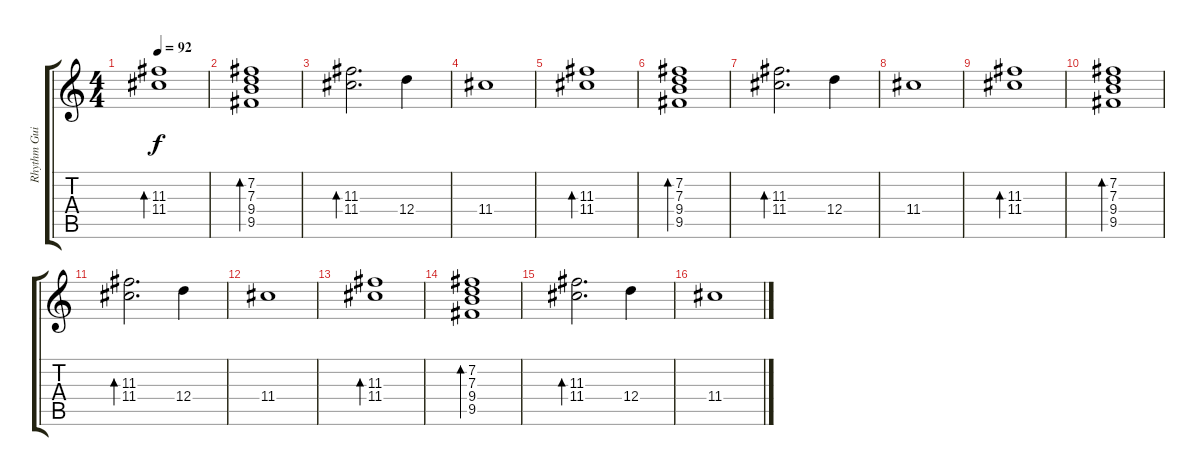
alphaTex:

\track ("Rhythm Guitar 1" "Rhythm Gui") {instrument electricguitarjazz}
\staff {score tabs}
\tuning (E4 B3 G3 D3 A2 E2) {hide}
\ts (4 4)
\tempo 92
\clef g2
\ks c
(11.3 11.4).1{bd 120 dy f} |
(7.2 7.3 9.4 9.5).1{bd 120} |
(11.3 11.4).2{d bd 120} 12.4.4 |
11.4.1 |
(11.3 11.4).1{bd 120} |
(7.2 7.3 9.4 9.5).1{bd 120} |
(11.3 11.4).2{d bd 120} 12.4.4 |
11.4.1 |
(11.3 11.4).1{bd 120} |
(7.2 7.3 9.4 9.5).1{bd 120} |
(11.3 11.4).2{d bd 120} 12.4.4 |
11.4.1 |
(11.3 11.4).1{bd 120} |
(7.2 7.3 9.4 9.5).1{bd 120} |
(11.3 11.4).2{d bd 120} 12.4.4 |
11.4.1
